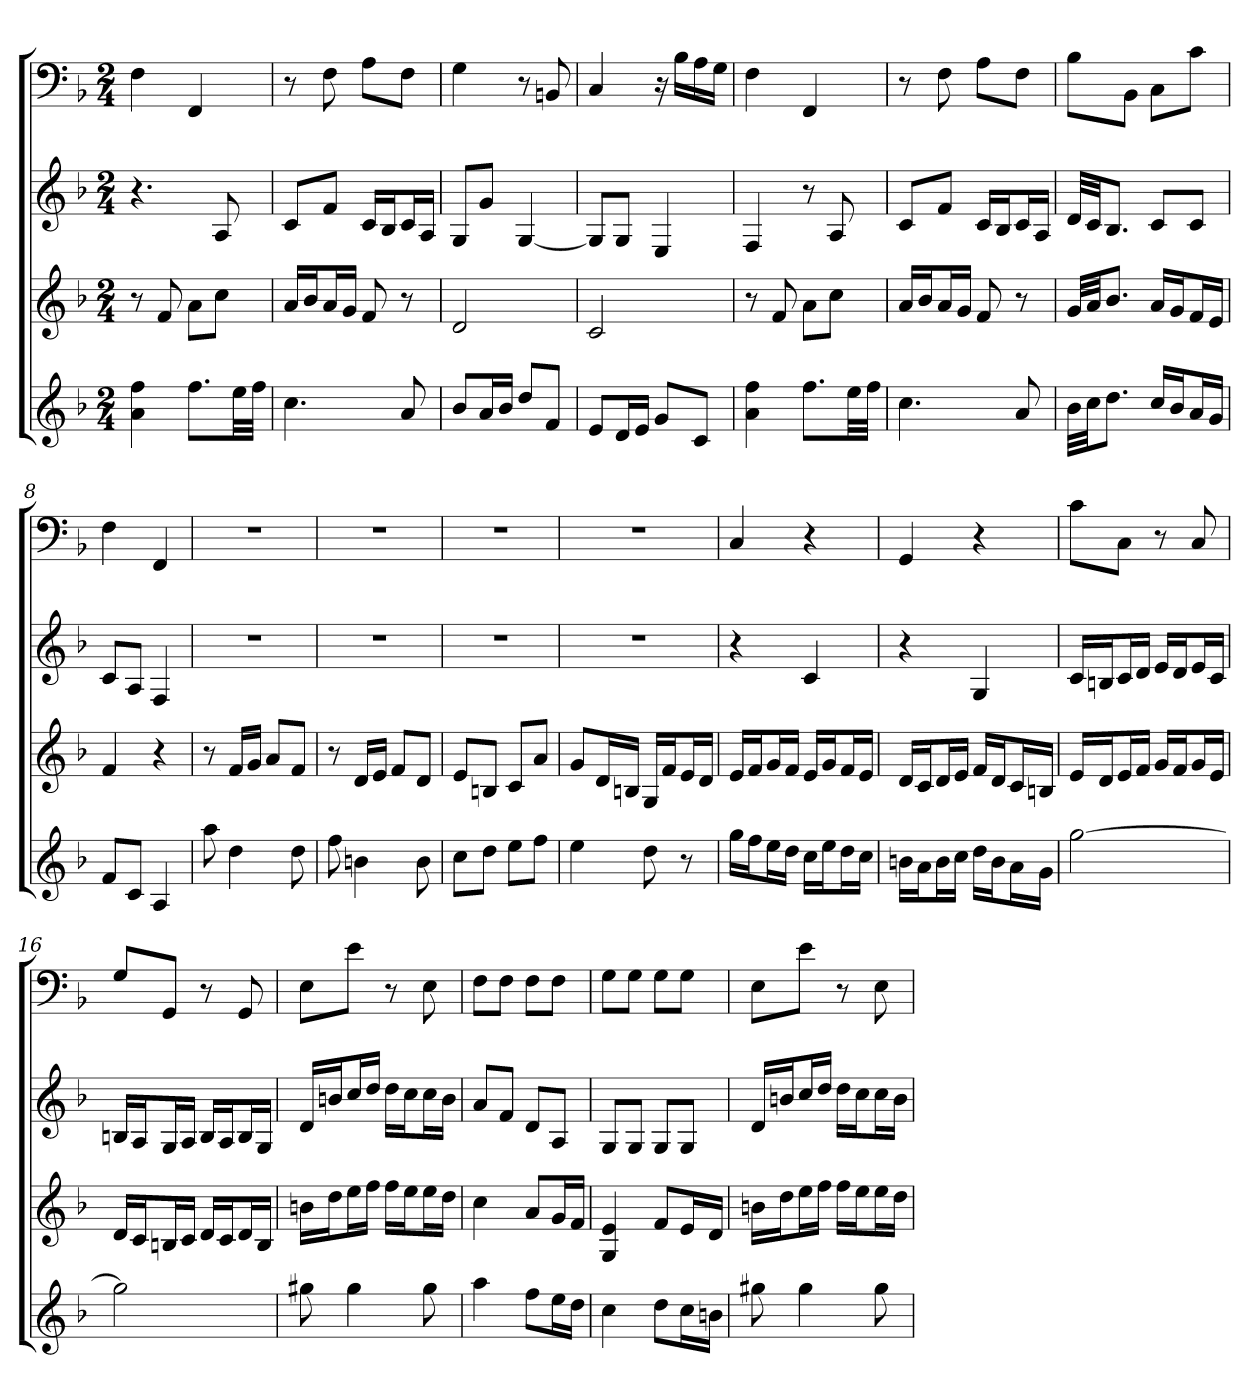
**kern	**kern	**kern	**kern
*part4	*part3	*part2	*part1
*staff4	*staff3	*staff2	*staff1
*k[b-]	*k[b-]	*k[b-]	*k[b-]
*F:	*F:	*F:	*F:
*M2/4	*M2/4	*M2/4	*M2/4
=1	=1	=1	=1
4a 4ff	8r	4.r	4F
.	8f	.	.
8.ffL	8aL	.	4FF
.	8ccJ	8A	.
32eeLL	.	.	.
32ffJJJ	.	.	.
=2	=2	=2	=2
4.cc	16aLL	8cL	8r
.	16b-J	.	.
.	16aL	8fJ	8F
.	16gJJ	.	.
.	8f	16cLL	8AL
.	.	16B-J	.
8a	8r	16cL	8FJ
.	.	16AJJ	.
=3	=3	=3	=3
8b-L	2d	8GL	4G
16aL	.	8gJ	.
16b-JJ	.	.	.
8ddL	.	[4G	8r
8fJ	.	.	8BBn
=4	=4	=4	=4
8eL	2c	8GL]	4C
16dL	.	8GJ	.
16eJJ	.	.	.
8gL	.	4E	16r
.	.	.	16B-LL
8cJ	.	.	16A
.	.	.	16GJJ
=5	=5	=5	=5
4a 4ff	8r	4F	4F
.	8f	.	.
8.ffL	8aL	8r	4FF
.	8ccJ	8A	.
32eeLL	.	.	.
32ffJJJ	.	.	.
=6	=6	=6	=6
4.cc	16aLL	8cL	8r
.	16b-J	.	.
.	16aL	8fJ	8F
.	16gJJ	.	.
.	8f	16cLL	8AL
.	.	16B-J	.
8a	8r	16cL	8FJ
.	.	16AJJ	.
=7	=7	=7	=7
32b-LLL	32gLLL	32dLLL	8B-L
32ccJJ	32aJJ	32cJJ	.
8.ddJ	8.b-J	8.B-J	.
.	.	.	8BB-J
16ccLL	16aLL	8cL	8CL
16b-J	16gJ	.	.
16aL	16fL	8cJ	8cJ
16gJJ	16eJJ	.	.
=8	=8	=8	=8
8fL	4f	8cL	4F
8cJ	.	8AJ	.
4A	4r	4F	4FF
=9	=9	=9	=9
8aa	8r	2r	2r
4dd	16fLL	.	.
.	16gJJ	.	.
.	8aL	.	.
8dd	8fJ	.	.
=10	=10	=10	=10
8ff	8r	2r	2r
4bn	16dLL	.	.
.	16eJJ	.	.
.	8fL	.	.
8b	8dJ	.	.
=11	=11	=11	=11
8ccL	8eL	2r	2r
8ddJ	8BnJ	.	.
8eeL	8cL	.	.
8ffJ	8aJ	.	.
=12	=12	=12	=12
4ee	8gL	2r	2r
.	16dL	.	.
.	16BnJJ	.	.
8dd	16GLL	.	.
.	16fJ	.	.
8r	16eL	.	.
.	16dJJ	.	.
=13	=13	=13	=13
16ggLL	16eLL	4r	4C
16ffJ	16fJ	.	.
16eeL	16gL	.	.
16ddJJ	16fJJ	.	.
16ccLL	16eLL	4c	4r
16eeJ	16gJ	.	.
16ddL	16fL	.	.
16ccJJ	16eJJ	.	.
=14	=14	=14	=14
16bnLL	16dLL	4r	4GG
16aJ	16cJ	.	.
16bL	16dL	.	.
16ccJJ	16eJJ	.	.
16ddLL	16fLL	4G	4r
16bJ	16dJ	.	.
16aL	16cL	.	.
16gJJ	16BnJJ	.	.
=15	=15	=15	=15
[2gg	16eLL	16cLL	8cL
.	16dJ	16BnJ	.
.	16eL	16cL	8CJ
.	16fJJ	16dJJ	.
.	16gLL	16eLL	8r
.	16fJ	16dJ	.
.	16gL	16eL	8C
.	16eJJ	16cJJ	.
=16	=16	=16	=16
2gg]	16dLL	16BnLL	8GL
.	16cJ	16AJ	.
.	16BnL	16GL	8GGJ
.	16cJJ	16AJJ	.
.	16dLL	16BLL	8r
.	16cJ	16AJ	.
.	16dL	16BL	8GG
.	16BJJ	16GJJ	.
=17	=17	=17	=17
8gg#X	16bnLL	16dLL	8EL
.	16ddJ	16bnJ	.
4gg#	16eeL	16ccL	8eJ
.	16ffJJ	16ddJJ	.
.	16ffLL	16ddLL	8r
.	16eeJ	16ccJ	.
8gg#	16eeL	16ccL	8E
.	16ddJJ	16bJJ	.
=18	=18	=18	=18
4aa	4cc	8aL	8FL
.	.	8fJ	8FJ
8ffL	8aL	8dL	8FL
16eeL	16gL	8AJ	8FJ
16ddJJ	16fJJ	.	.
=19	=19	=19	=19
4cc	4G 4e	8GL	8GL
.	.	8GJ	8GJ
8ddL	8fL	8GL	8GL
16ccL	16eL	8GJ	8GJ
16bnJJ	16dJJ	.	.
=20	=20	=20	=20
8gg#X	16bnLL	16dLL	8EL
.	16ddJ	16bnJ	.
4gg#	16eeL	16ccL	8eJ
.	16ffJJ	16ddJJ	.
.	16ffLL	16ddLL	8r
.	16eeJ	16ccJ	.
8gg#	16eeL	16ccL	8E
.	16ddJJ	16bJJ	.
=	=	=	=
*-	*-	*-	*-
